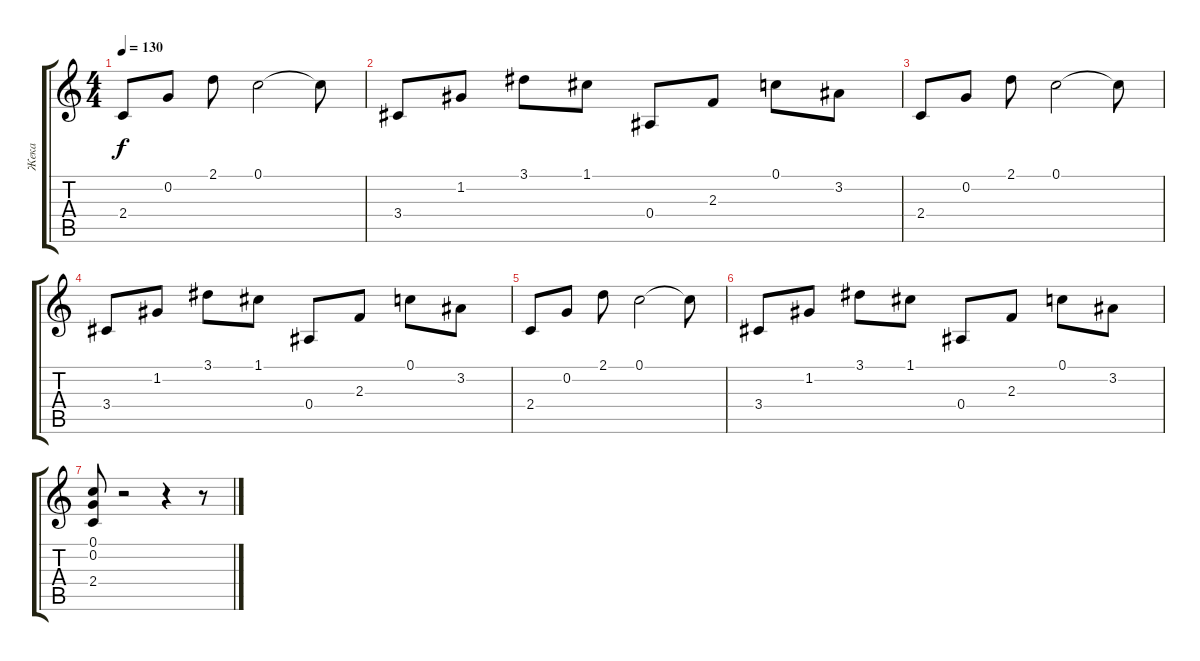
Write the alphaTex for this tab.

\track ("Жека" "Жека") {instrument distortionguitar}
\staff {score tabs}
\tuning (C4 G3 Eb3 Bb2 F2 C2) {hide}
\ts (4 4)
\tempo 130
\clef g2
\ks c
2.4.8{dy f} 0.2.8 2.1.8 0.1.2 0.1{t}.8 |
3.4.8 1.2.8 3.1.8 1.1.8 0.4.8 2.3.8 0.1.8 3.2.8 |
2.4.8 0.2.8 2.1.8 0.1.2 0.1{t}.8 |
3.4.8 1.2.8 3.1.8 1.1.8 0.4.8 2.3.8 0.1.8 3.2.8 |
2.4.8 0.2.8 2.1.8 0.1.2 0.1{t}.8 |
3.4.8 1.2.8 3.1.8 1.1.8 0.4.8 2.3.8 0.1.8 3.2.8 |
(0.1 0.2 2.4).8 r.2 r.4 r.8
